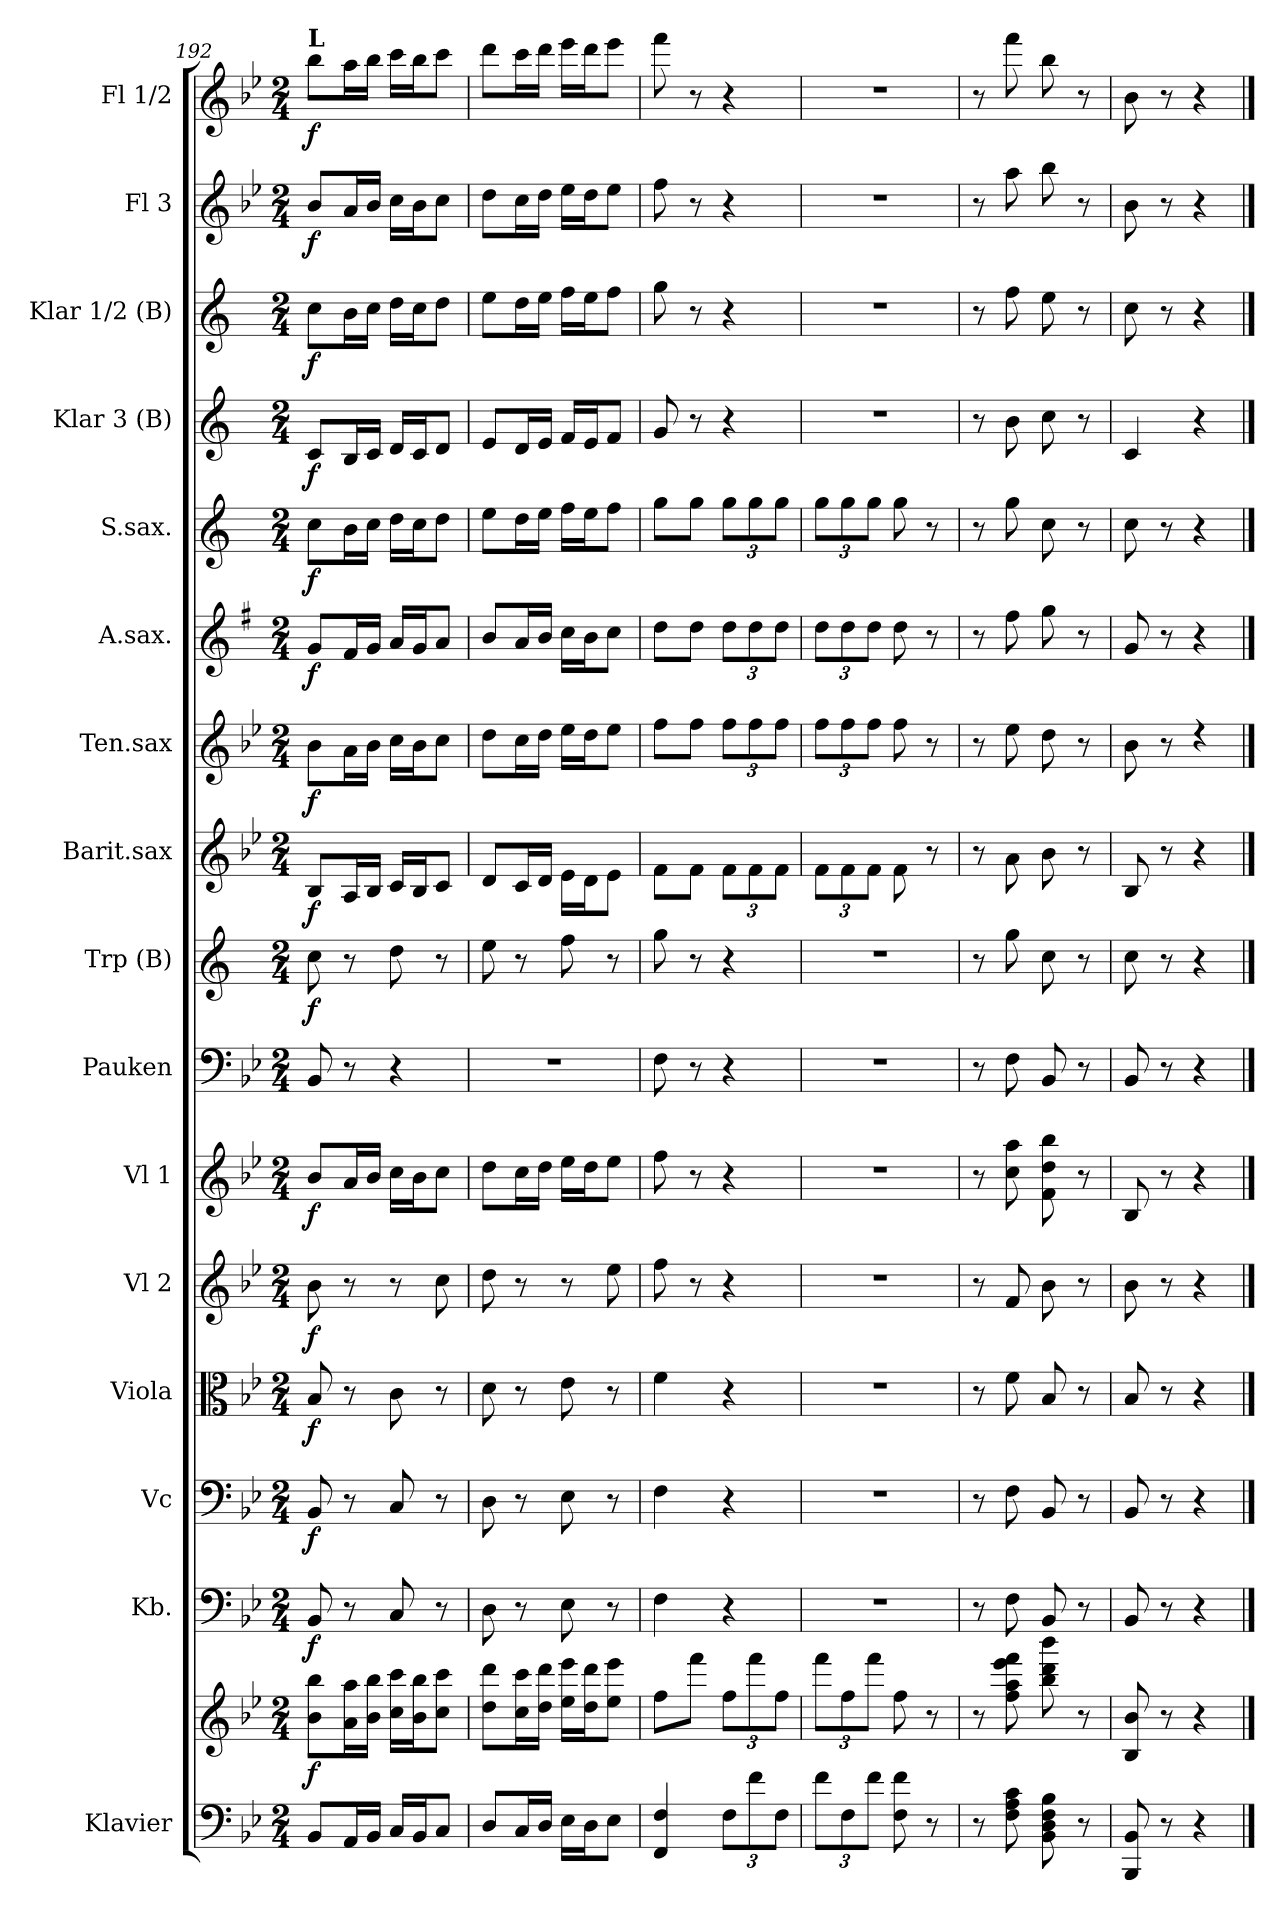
**kern	**kern	**dynam	**kern	**dynam	**kern	**dynam	**kern	**dynam	**kern	**dynam	**kern	**dynam	**kern	**kern	**dynam	**kern	**dynam	**kern	**dynam	**kern	**dynam	**kern	**dynam	**kern	**dynam	**kern	**dynam	**kern	**dynam	**kern	**dynam
*part16	*part16	*part16	*part15	*part15	*part14	*part14	*part13	*part13	*part12	*part12	*part11	*part11	*part10	*part9	*part9	*part8	*part8	*part7	*part7	*part6	*part6	*part5	*part5	*part4	*part4	*part3	*part3	*part2	*part2	*part1	*part1
*staff17	*staff16	*staff16/17	*staff15	*staff15	*staff14	*staff14	*staff13	*staff13	*staff12	*staff12	*staff11	*staff11	*staff10	*staff9	*staff9	*staff8	*staff8	*staff7	*staff7	*staff6	*staff6	*staff5	*staff5	*staff4	*staff4	*staff3	*staff3	*staff2	*staff2	*staff1	*staff1
*I"Klavier	*	*	*I"Kb.	*	*I"Vc	*	*I"Viola	*	*I"Vl 2	*	*I"Vl 1	*	*I"Pauken	*I"Trp (B)	*	*I"Barit.sax	*	*I"Ten.sax	*	*I"A.sax.	*	*I"S.sax.	*	*I"Klar 3 (B)	*	*I"Klar 1/2 (B)	*	*I"Fl 3	*	*I"Fl 1/2	*
*I'Klav.	*	*	*I'Kb.	*	*I'Vc	*	*I'Va.	*	*I'Vl 2	*	*I'Vl 1	*	*I'Pk.	*I'Trp	*	*I'Barit.sax	*	*I'Ten.sax	*	*I'A.sax.	*	*I'S.sax.	*	*I'Klar 3	*	*I'Klar 1/2	*	*I'Fl 3	*	*I'Fl 1/2	*
!!LO:PB:g=z
*clefF4	*clefG2	*	*clefF4	*	*clefF4	*	*clefC3	*	*clefG2	*	*clefG2	*	*clefF4	*clefG2	*	*clefG2	*	*clefG2	*	*clefG2	*	*clefG2	*	*clefG2	*	*clefG2	*	*clefG2	*	*clefG2	*
*	*	*	*ITrd7c12	*	*	*	*	*	*	*	*	*	*	*ITrd1c2	*	*ITrd12c21	*	*ITrd8c14	*	*ITrd5c9	*	*ITrd1c2	*	*ITrd1c2	*	*ITrd1c2	*	*	*	*	*
*k[b-e-]	*k[b-e-]	*	*k[b-e-]	*	*k[b-e-]	*	*k[b-e-]	*	*k[b-e-]	*	*k[b-e-]	*	*k[b-e-]	*k[b-e-]	*	*k[b-e-]	*	*k[b-e-]	*	*k[b-e-]	*	*k[b-e-]	*	*k[b-e-]	*	*k[b-e-]	*	*k[b-e-]	*	*k[b-e-]	*
*g:	*g:	*	*g:	*	*g:	*	*g:	*	*g:	*	*g:	*	*g:	*g:	*	*g:	*	*g:	*	*g:	*	*g:	*	*g:	*	*g:	*	*g:	*	*g:	*
*M2/4	*M2/4	*	*M2/4	*	*M2/4	*	*M2/4	*	*M2/4	*	*M2/4	*	*M2/4	*M2/4	*	*M2/4	*	*M2/4	*	*M2/4	*	*M2/4	*	*M2/4	*	*M2/4	*	*M2/4	*	*M2/4	*
*MM120	*MM120	*	*MM120	*	*MM120	*	*MM120	*	*MM120	*	*MM120	*	*MM120	*MM120	*	*MM120	*	*MM120	*	*MM120	*	*MM120	*	*MM120	*	*MM120	*	*MM120	*	*MM120	*
=192	=192	=192	=192	=192	=192	=192	=192	=192	=192	=192	=192	=192	=192	=192	=192	=192	=192	=192	=192	=192	=192	=192	=192	=192	=192	=192	=192	=192	=192	=192	=192
!	!	!	!	!	!	!	!	!	!	!	!	!	!	!	!	!	!	!	!	!	!	!	!	!	!	!	!	!	!	!LO:TX:a:B:t=L	!
!	!	!LO:DY:b	!	!LO:DY:b	!	!LO:DY:b	!	!LO:DY:b	!	!LO:DY:b	!	!LO:DY:b	!	!	!LO:DY:b	!	!LO:DY:b	!	!LO:DY:b	!	!LO:DY:b	!	!LO:DY:b	!	!LO:DY:b	!	!LO:DY:b	!	!LO:DY:b	!	!LO:DY:b
8BB-/L	8b-\ 8bb-\L	f	8BBB-/	f	8BB-/	f	8B-/	f	8b-\	f	8b-/L	f	8BB-/	8b-\	f	8BB-/L	f	8B-\L	f	8B-/L	f	8b-\L	f	8B-/L	f	8b-\L	f	8b-/L	f	8bb-\L	f
16AA/L	16a\ 16aa\L	.	8r	.	8r	.	8r	.	8r	.	16a/L	.	8r	8r	.	16AA/L	.	16A\L	.	16A/L	.	16a\L	.	16A/L	.	16a\L	.	16a/L	.	16aa\L	.
16BB-/JJ	16b-\ 16bb-\JJ	.	.	.	.	.	.	.	.	.	16b-/JJ	.	.	.	.	16BB-/JJ	.	16B-\JJ	.	16B-/JJ	.	16b-\JJ	.	16B-/JJ	.	16b-\JJ	.	16b-/JJ	.	16bb-\JJ	.
16C/LL	16cc\ 16ccc\LL	.	8CC/	.	8C/	.	8c\	.	8r	.	16cc\LL	.	4r	8cc\	.	16C/LL	.	16c\LL	.	16c/LL	.	16cc\LL	.	16c/LL	.	16cc\LL	.	16cc\LL	.	16ccc\LL	.
16BB-/J	16b-\ 16bb-\J	.	.	.	.	.	.	.	.	.	16b-\J	.	.	.	.	16BB-/J	.	16B-\J	.	16B-/J	.	16b-\J	.	16B-/J	.	16b-\J	.	16b-\J	.	16bb-\J	.
8C/J	8cc\ 8ccc\J	.	8r	.	8r	.	8r	.	8cc\	.	8cc\J	.	.	8r	.	8C/J	.	8c\J	.	8c/J	.	8cc\J	.	8c/J	.	8cc\J	.	8cc\J	.	8ccc\J	.
=193	=193	=193	=193	=193	=193	=193	=193	=193	=193	=193	=193	=193	=193	=193	=193	=193	=193	=193	=193	=193	=193	=193	=193	=193	=193	=193	=193	=193	=193	=193	=193
8D/L	8dd\ 8ddd\L	.	8DD\	.	8D\	.	8d\	.	8dd\	.	8dd\L	.	2r	8dd\	.	8D/L	.	8d\L	.	8d/L	.	8dd\L	.	8d/L	.	8dd\L	.	8dd\L	.	8ddd\L	.
16C/L	16cc\ 16ccc\L	.	8r	.	8r	.	8r	.	8r	.	16cc\L	.	.	8r	.	16C/L	.	16c\L	.	16c/L	.	16cc\L	.	16c/L	.	16cc\L	.	16cc\L	.	16ccc\L	.
16D/JJ	16dd\ 16ddd\JJ	.	.	.	.	.	.	.	.	.	16dd\JJ	.	.	.	.	16D/JJ	.	16d\JJ	.	16d/JJ	.	16dd\JJ	.	16d/JJ	.	16dd\JJ	.	16dd\JJ	.	16ddd\JJ	.
16E-\LL	16ee-\ 16eee-\LL	.	8EE-\	.	8E-\	.	8e-\	.	8r	.	16ee-\LL	.	.	8ee-\	.	16E-\LL	.	16e-\LL	.	16e-\LL	.	16ee-\LL	.	16e-/LL	.	16ee-\LL	.	16ee-\LL	.	16eee-\LL	.
16D\J	16dd\ 16ddd\J	.	.	.	.	.	.	.	.	.	16dd\J	.	.	.	.	16D\J	.	16d\J	.	16d\J	.	16dd\J	.	16d/J	.	16dd\J	.	16dd\J	.	16ddd\J	.
8E-\J	8ee-\ 8eee-\J	.	8r	.	8r	.	8r	.	8ee-\	.	8ee-\J	.	.	8r	.	8E-\J	.	8e-\J	.	8e-\J	.	8ee-\J	.	8e-/J	.	8ee-\J	.	8ee-\J	.	8eee-\J	.
=194	=194	=194	=194	=194	=194	=194	=194	=194	=194	=194	=194	=194	=194	=194	=194	=194	=194	=194	=194	=194	=194	=194	=194	=194	=194	=194	=194	=194	=194	=194	=194
4FF/ 4F/	8ff\L	.	4FF\	.	4F\	.	4f\	.	8ff\	.	8ff\	.	8F\	8ff\	.	8F\L	.	8f\L	.	8f\L	.	8ff\L	.	8f/	.	8ff\	.	8ff\	.	8fff\	.
.	8fff\J	.	.	.	.	.	.	.	8r	.	8r	.	8r	8r	.	8F\J	.	8f\J	.	8f\J	.	8ff\J	.	8r	.	8r	.	8r	.	8r	.
*Xbrackettup	*Xbrackettup	*	*	*	*	*	*	*	*	*	*	*	*	*	*	*Xbrackettup	*	*Xbrackettup	*	*Xbrackettup	*	*Xbrackettup	*	*	*	*	*	*	*	*	*
12F\L	12ff\L	.	4r	.	4r	.	4r	.	4r	.	4r	.	4r	4r	.	12F\L	.	12f\L	.	12f\L	.	12ff\L	.	4r	.	4r	.	4r	.	4r	.
12f\	12fff\	.	.	.	.	.	.	.	.	.	.	.	.	.	.	12F\	.	12f\	.	12f\	.	12ff\	.	.	.	.	.	.	.	.	.
12F\J	12ff\J	.	.	.	.	.	.	.	.	.	.	.	.	.	.	12F\J	.	12f\J	.	12f\J	.	12ff\J	.	.	.	.	.	.	.	.	.
=195	=195	=195	=195	=195	=195	=195	=195	=195	=195	=195	=195	=195	=195	=195	=195	=195	=195	=195	=195	=195	=195	=195	=195	=195	=195	=195	=195	=195	=195	=195	=195
12f\L	12fff\L	.	2r	.	2r	.	2r	.	2r	.	2r	.	2r	2r	.	12F\L	.	12f\L	.	12f\L	.	12ff\L	.	2r	.	2r	.	2r	.	2r	.
12F\	12ff\	.	.	.	.	.	.	.	.	.	.	.	.	.	.	12F\	.	12f\	.	12f\	.	12ff\	.	.	.	.	.	.	.	.	.
12f\J	12fff\J	.	.	.	.	.	.	.	.	.	.	.	.	.	.	12F\J	.	12f\J	.	12f\J	.	12ff\J	.	.	.	.	.	.	.	.	.
8F\ 8f\	8ff\	.	.	.	.	.	.	.	.	.	.	.	.	.	.	8F\	.	8f\	.	8f\	.	8ff\	.	.	.	.	.	.	.	.	.
8r	8r	.	.	.	.	.	.	.	.	.	.	.	.	.	.	8r	.	8r	.	8r	.	8r	.	.	.	.	.	.	.	.	.
=196	=196	=196	=196	=196	=196	=196	=196	=196	=196	=196	=196	=196	=196	=196	=196	=196	=196	=196	=196	=196	=196	=196	=196	=196	=196	=196	=196	=196	=196	=196	=196
8r	8r	.	8r	.	8r	.	8r	.	8r	.	8r	.	8r	8r	.	8r	.	8r	.	8r	.	8r	.	8r	.	8r	.	8r	.	8r	.
8F\ 8A\ 8c\	8ff\ 8aa\ 8eee-\ 8fff\	.	8FF\	.	8F\	.	8f\	.	8f/	.	8cc\ 8aa\	.	8F\	8ff\	.	8A\	.	8e-\	.	8a\	.	8ff\	.	8a\	.	8ee-\	.	8aa\	.	8fff\	.
8BB-\ 8D\ 8F\ 8B-\	8bb-\ 8ddd\ 8bbb-\	.	8BBB-/	.	8BB-/	.	8B-/	.	8b-\	.	8f\ 8dd\ 8bb-\	.	8BB-/	8b-\	.	8B-\	.	8d\	.	8b-\	.	8b-\	.	8b-\	.	8dd\	.	8bb-\	.	8bb-\	.
8r	8r	.	8r	.	8r	.	8r	.	8r	.	8r	.	8r	8r	.	8r	.	8r	.	8r	.	8r	.	8r	.	8r	.	8r	.	8r	.
=197	=197	=197	=197	=197	=197	=197	=197	=197	=197	=197	=197	=197	=197	=197	=197	=197	=197	=197	=197	=197	=197	=197	=197	=197	=197	=197	=197	=197	=197	=197	=197
8BBB-/ 8BB-/	8B-/ 8b-/	.	8BBB-/	.	8BB-/	.	8B-/	.	8b-\	.	8B-/	.	8BB-/	8b-\	.	8BB-/	.	8B-\	.	8B-/	.	8b-\	.	4B-/	.	8b-\	.	8b-\	.	8b-\	.
8r	8r	.	8r	.	8r	.	8r	.	8r	.	8r	.	8r	8r	.	8r	.	8r	.	8r	.	8r	.	.	.	8r	.	8r	.	8r	.
4r	4r	.	4r	.	4r	.	4r	.	4r	.	4r	.	4r	4r	.	4r	.	4rcc	.	4r	.	4r	.	4r	.	4r	.	4r	.	4r	.
==	==	==	==	==	==	==	==	==	==	==	==	==	==	==	==	==	==	==	==	==	==	==	==	==	==	==	==	==	==	==	==
*-	*-	*-	*-	*-	*-	*-	*-	*-	*-	*-	*-	*-	*-	*-	*-	*-	*-	*-	*-	*-	*-	*-	*-	*-	*-	*-	*-	*-	*-	*-	*-
